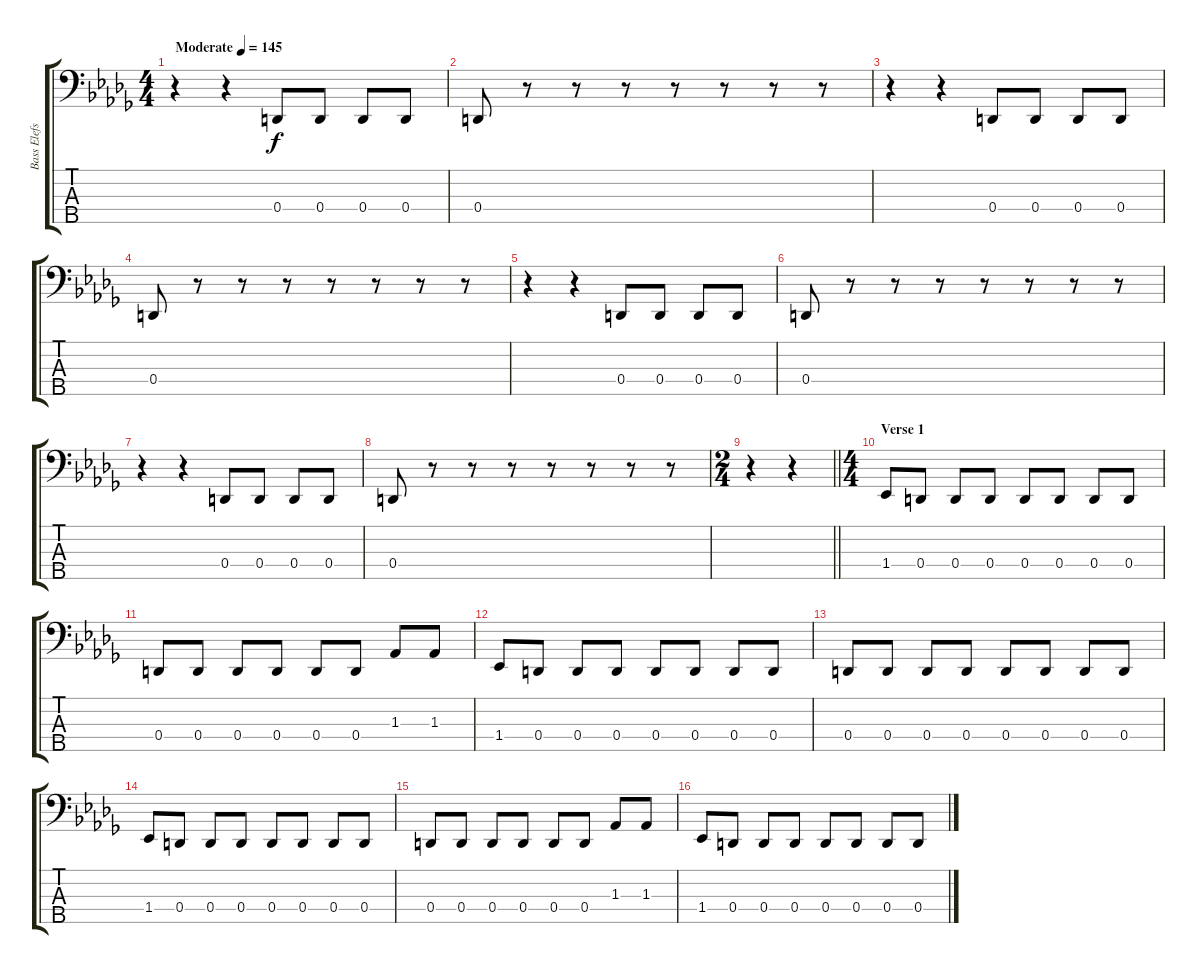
\track ("Bass Elefson" "Bass Elefs") {instrument electricbasspick}
\staff {score tabs}
\tuning (F2 C2 G1 D1 A0) {hide}
\ts (4 4)
\tempo (145 "Moderate")
\clef f4
\ks db
r.4{dy f instrument electricbasspick} r.4 0.4.8 0.4.8 0.4.8 0.4.8 |
0.4.8 r.8 r.8 r.8 r.8 r.8 r.8 r.8 |
r.4 r.4 0.4.8 0.4.8 0.4.8 0.4.8 |
0.4.8 r.8 r.8 r.8 r.8 r.8 r.8 r.8 |
r.4 r.4 0.4.8 0.4.8 0.4.8 0.4.8 |
0.4.8 r.8 r.8 r.8 r.8 r.8 r.8 r.8 |
r.4 r.4 0.4.8 0.4.8 0.4.8 0.4.8 |
0.4.8 r.8 r.8 r.8 r.8 r.8 r.8 r.8 |
\ts (2 4)
\barLineRight lightlight
r.4 r.4 |
\ts (4 4)
\section ("" "Verse 1")
1.4.8 0.4.8 0.4.8 0.4.8 0.4.8 0.4.8 0.4.8 0.4.8 |
0.4.8 0.4.8 0.4.8 0.4.8 0.4.8 0.4.8 1.3.8 1.3.8 |
1.4.8 0.4.8 0.4.8 0.4.8 0.4.8 0.4.8 0.4.8 0.4.8 |
0.4.8 0.4.8 0.4.8 0.4.8 0.4.8 0.4.8 0.4.8 0.4.8 |
1.4.8 0.4.8 0.4.8 0.4.8 0.4.8 0.4.8 0.4.8 0.4.8 |
0.4.8 0.4.8 0.4.8 0.4.8 0.4.8 0.4.8 1.3.8 1.3.8 |
1.4.8 0.4.8 0.4.8 0.4.8 0.4.8 0.4.8 0.4.8 0.4.8
